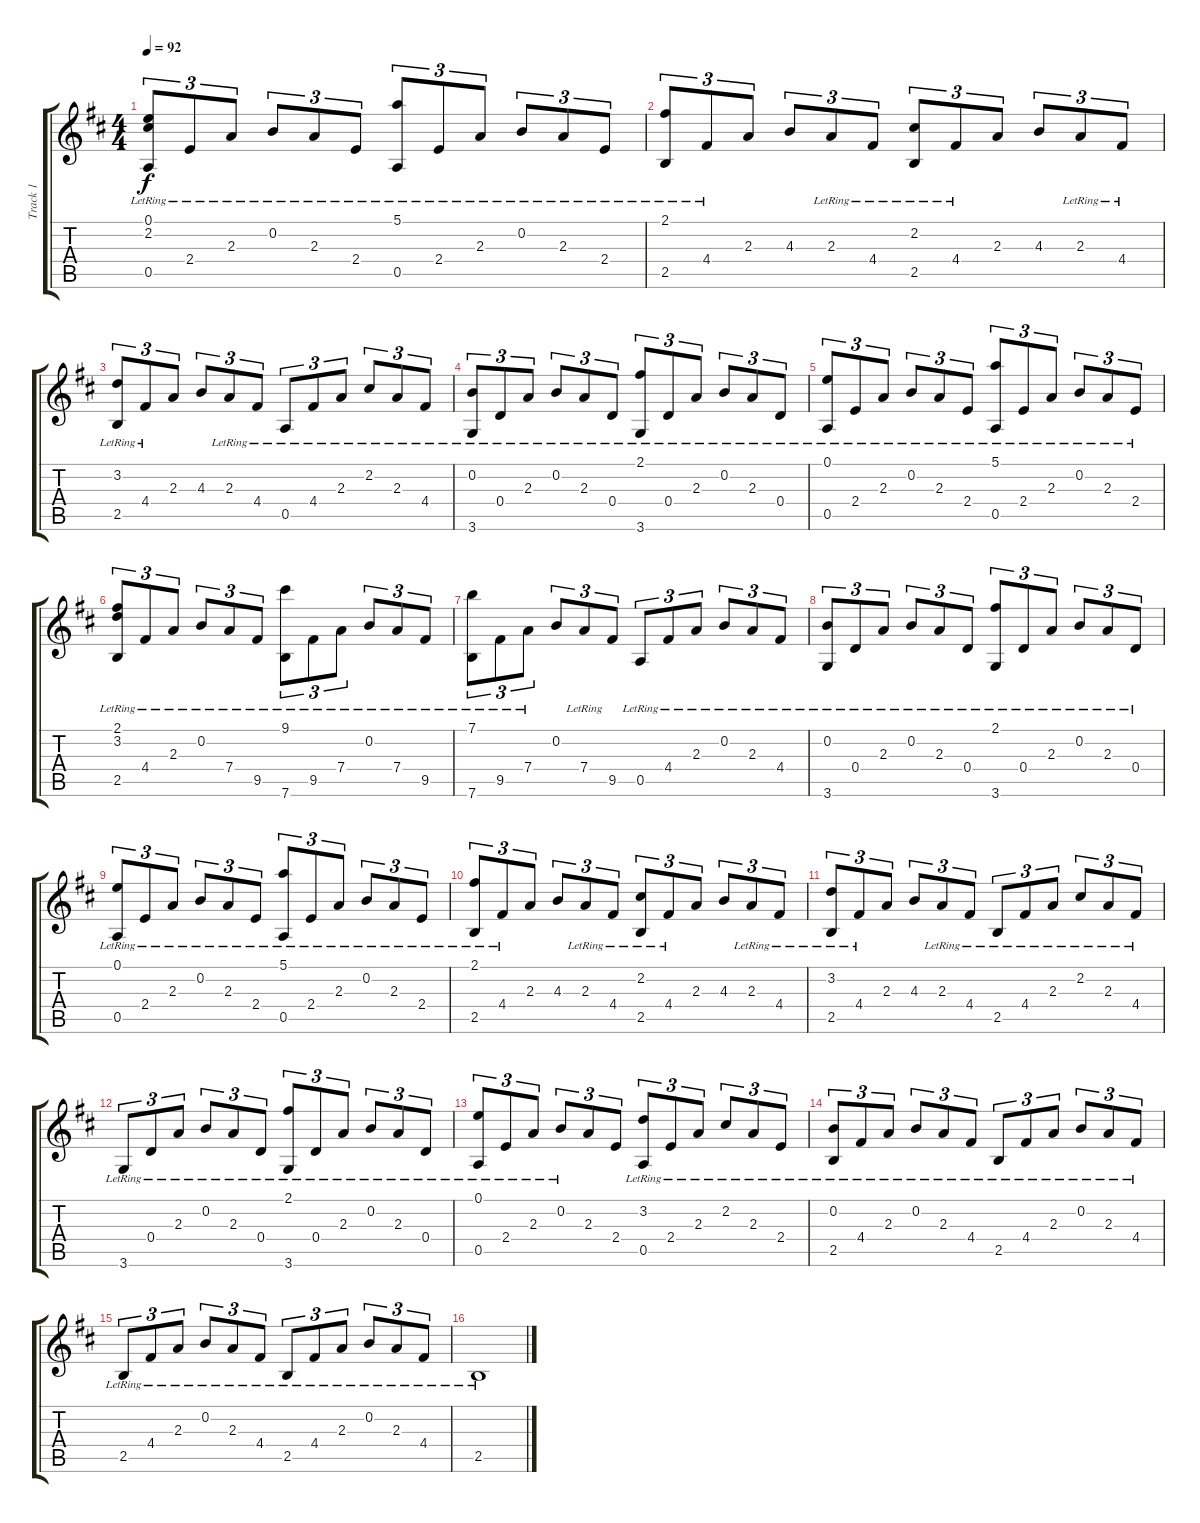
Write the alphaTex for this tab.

\track ("Track 1" "Track 1") {instrument acousticguitarnylon}
\staff {score tabs}
\tuning (E4 B3 G3 D3 A2 E2) {hide}
\ts (4 4)
\tempo 92
\clef g2
\ks d
(0.1{lr} 2.2{lr} 0.5{lr}).8{tu (3 2) dy f} 2.4{lr}.8{tu (3 2)} 2.3{lr}.8{tu (3 2)} 0.2{lr}.8{tu (3 2)} 2.3{lr}.8{tu (3 2)} 2.4{lr}.8{tu (3 2)} (5.1{lr} 0.5{lr}).8{tu (3 2)} 2.4{lr}.8{tu (3 2)} 2.3{lr}.8{tu (3 2)} 0.2{lr}.8{tu (3 2)} 2.3{lr}.8{tu (3 2)} 2.4{lr}.8{tu (3 2)} |
(2.1{lr} 2.5{lr}).8{tu (3 2)} 4.4{lr}.8{tu (3 2)} 2.3.8{tu (3 2)} 4.3.8{tu (3 2)} 2.3{lr}.8{tu (3 2)} 4.4{lr}.8{tu (3 2)} (2.2{lr} 2.5{lr}).8{tu (3 2)} 4.4{lr}.8{tu (3 2)} 2.3.8{tu (3 2)} 4.3.8{tu (3 2)} 2.3{lr}.8{tu (3 2)} 4.4{lr}.8{tu (3 2)} |
(3.2{lr} 2.5{lr}).8{tu (3 2)} 4.4{lr}.8{tu (3 2)} 2.3.8{tu (3 2)} 4.3.8{tu (3 2)} 2.3{lr}.8{tu (3 2)} 4.4{lr}.8{tu (3 2)} 0.5{lr}.8{tu (3 2)} 4.4{lr}.8{tu (3 2)} 2.3{lr}.8{tu (3 2)} 2.2{lr}.8{tu (3 2)} 2.3{lr}.8{tu (3 2)} 4.4{lr}.8{tu (3 2)} |
(0.2{lr} 3.6{lr}).8{tu (3 2)} 0.4{lr}.8{tu (3 2)} 2.3{lr}.8{tu (3 2)} 0.2{lr}.8{tu (3 2)} 2.3{lr}.8{tu (3 2)} 0.4{lr}.8{tu (3 2)} (2.1{lr} 3.6{lr}).8{tu (3 2)} 0.4{lr}.8{tu (3 2)} 2.3{lr}.8{tu (3 2)} 0.2{lr}.8{tu (3 2)} 2.3{lr}.8{tu (3 2)} 0.4{lr}.8{tu (3 2)} |
(0.1{lr} 0.5{lr}).8{tu (3 2)} 2.4{lr}.8{tu (3 2)} 2.3{lr}.8{tu (3 2)} 0.2{lr}.8{tu (3 2)} 2.3{lr}.8{tu (3 2)} 2.4{lr}.8{tu (3 2)} (5.1{lr} 0.5{lr}).8{tu (3 2)} 2.4{lr}.8{tu (3 2)} 2.3{lr}.8{tu (3 2)} 0.2{lr}.8{tu (3 2)} 2.3{lr}.8{tu (3 2)} 2.4{lr}.8{tu (3 2)} |
(2.1{lr} 3.2{lr} 2.5{lr}).8{tu (3 2)} 4.4{lr}.8{tu (3 2)} 2.3{lr}.8{tu (3 2)} 0.2{lr}.8{tu (3 2)} 7.4{lr}.8{tu (3 2)} 9.5{lr}.8{tu (3 2)} (9.1{lr} 7.6{lr}).8{tu (3 2)} 9.5{lr}.8{tu (3 2)} 7.4{lr}.8{tu (3 2)} 0.2{lr}.8{tu (3 2)} 7.4{lr}.8{tu (3 2)} 9.5{lr}.8{tu (3 2)} |
(7.1 7.6{lr}).8{tu (3 2)} 9.5{lr}.8{tu (3 2)} 7.4{lr}.8{tu (3 2)} 0.2.8{tu (3 2)} 7.4{lr}.8{tu (3 2)} 9.5.8{tu (3 2)} 0.5{lr}.8{tu (3 2)} 4.4{lr}.8{tu (3 2)} 2.3{lr}.8{tu (3 2)} 0.2{lr}.8{tu (3 2)} 2.3{lr}.8{tu (3 2)} 4.4{lr}.8{tu (3 2)} |
(0.2{lr} 3.6{lr}).8{tu (3 2)} 0.4{lr}.8{tu (3 2)} 2.3{lr}.8{tu (3 2)} 0.2{lr}.8{tu (3 2)} 2.3{lr}.8{tu (3 2)} 0.4{lr}.8{tu (3 2)} (2.1{lr} 3.6{lr}).8{tu (3 2)} 0.4{lr}.8{tu (3 2)} 2.3{lr}.8{tu (3 2)} 0.2{lr}.8{tu (3 2)} 2.3{lr}.8{tu (3 2)} 0.4{lr}.8{tu (3 2)} |
(0.1{lr} 0.5{lr}).8{tu (3 2)} 2.4{lr}.8{tu (3 2)} 2.3{lr}.8{tu (3 2)} 0.2{lr}.8{tu (3 2)} 2.3{lr}.8{tu (3 2)} 2.4{lr}.8{tu (3 2)} (5.1{lr} 0.5{lr}).8{tu (3 2)} 2.4{lr}.8{tu (3 2)} 2.3{lr}.8{tu (3 2)} 0.2{lr}.8{tu (3 2)} 2.3{lr}.8{tu (3 2)} 2.4{lr}.8{tu (3 2)} |
(2.1{lr} 2.5{lr}).8{tu (3 2)} 4.4{lr}.8{tu (3 2)} 2.3.8{tu (3 2)} 4.3.8{tu (3 2)} 2.3{lr}.8{tu (3 2)} 4.4{lr}.8{tu (3 2)} (2.2{lr} 2.5{lr}).8{tu (3 2)} 4.4{lr}.8{tu (3 2)} 2.3.8{tu (3 2)} 4.3.8{tu (3 2)} 2.3{lr}.8{tu (3 2)} 4.4{lr}.8{tu (3 2)} |
(3.2{lr} 2.5{lr}).8{tu (3 2)} 4.4{lr}.8{tu (3 2)} 2.3.8{tu (3 2)} 4.3.8{tu (3 2)} 2.3{lr}.8{tu (3 2)} 4.4{lr}.8{tu (3 2)} 2.5{lr}.8{tu (3 2)} 4.4{lr}.8{tu (3 2)} 2.3{lr}.8{tu (3 2)} 2.2{lr}.8{tu (3 2)} 2.3{lr}.8{tu (3 2)} 4.4{lr}.8{tu (3 2)} |
3.6{lr}.8{tu (3 2)} 0.4{lr}.8{tu (3 2)} 2.3{lr}.8{tu (3 2)} 0.2{lr}.8{tu (3 2)} 2.3{lr}.8{tu (3 2)} 0.4{lr}.8{tu (3 2)} (2.1{lr} 3.6{lr}).8{tu (3 2)} 0.4{lr}.8{tu (3 2)} 2.3{lr}.8{tu (3 2)} 0.2{lr}.8{tu (3 2)} 2.3{lr}.8{tu (3 2)} 0.4{lr}.8{tu (3 2)} |
(0.1{lr} 0.5{lr}).8{tu (3 2)} 2.4{lr}.8{tu (3 2)} 2.3{lr}.8{tu (3 2)} 0.2{lr}.8{tu (3 2)} 2.3.8{tu (3 2)} 2.4.8{tu (3 2)} (3.2{lr} 0.5{lr}).8{tu (3 2)} 2.4{lr}.8{tu (3 2)} 2.3{lr}.8{tu (3 2)} 2.2{lr}.8{tu (3 2)} 2.3{lr}.8{tu (3 2)} 2.4{lr}.8{tu (3 2)} |
(0.2{lr} 2.5{lr}).8{tu (3 2)} 4.4{lr}.8{tu (3 2)} 2.3{lr}.8{tu (3 2)} 0.2{lr}.8{tu (3 2)} 2.3{lr}.8{tu (3 2)} 4.4{lr}.8{tu (3 2)} 2.5{lr}.8{tu (3 2)} 4.4{lr}.8{tu (3 2)} 2.3{lr}.8{tu (3 2)} 0.2{lr}.8{tu (3 2)} 2.3{lr}.8{tu (3 2)} 4.4{lr}.8{tu (3 2)} |
2.5{lr}.8{tu (3 2)} 4.4{lr}.8{tu (3 2)} 2.3{lr}.8{tu (3 2)} 0.2{lr}.8{tu (3 2)} 2.3{lr}.8{tu (3 2)} 4.4{lr}.8{tu (3 2)} 2.5{lr}.8{tu (3 2)} 4.4{lr}.8{tu (3 2)} 2.3{lr}.8{tu (3 2)} 0.2{lr}.8{tu (3 2)} 2.3{lr}.8{tu (3 2)} 4.4{lr}.8{tu (3 2)} |
2.5{lr}.1
